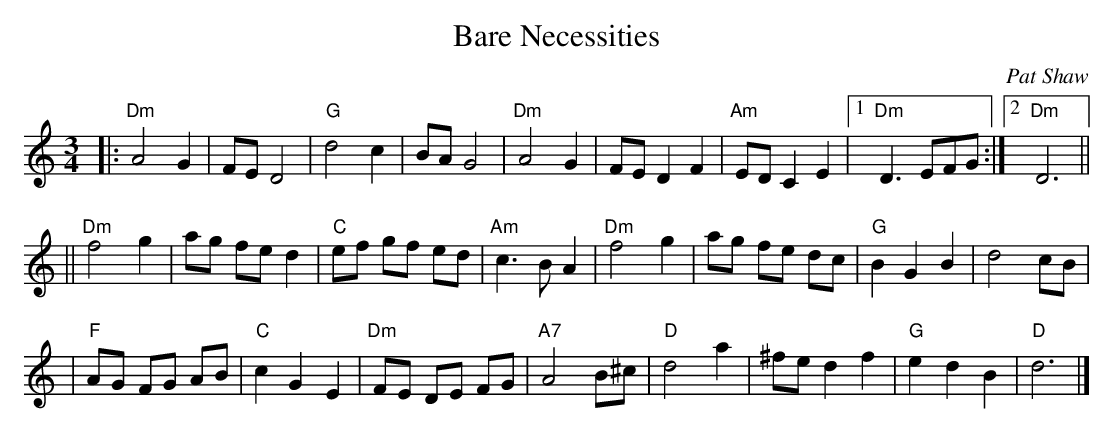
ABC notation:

X:1
T: Bare Necessities
C: Pat Shaw
M: 3/4
L: 1/8
K: DDor
|: "Dm"A4 G2 | FE D4 | "G"d4 c2 | BA G4 \
| "Dm"A4 G2 | FE D2 F2 | "Am"ED C2 E2 |1 "Dm"D3 EFG :|2 "Dm"D6 ||
|| "Dm"f4 g2 | ag fe d2 | "C"ef gf ed | "Am"c3 B A2 \
|  "Dm"f4 g2 | ag fe dc | "G"B2 G2 B2 | d4 cB |
|  "F"AG FG AB | "C"c2 G2 E2 | "Dm"FE DE FG | "A7"A4 B^c \
|  "D"d4 a2 | ^fe d2 f2 | "G"e2 d2 B2 | "D"d6 |]
